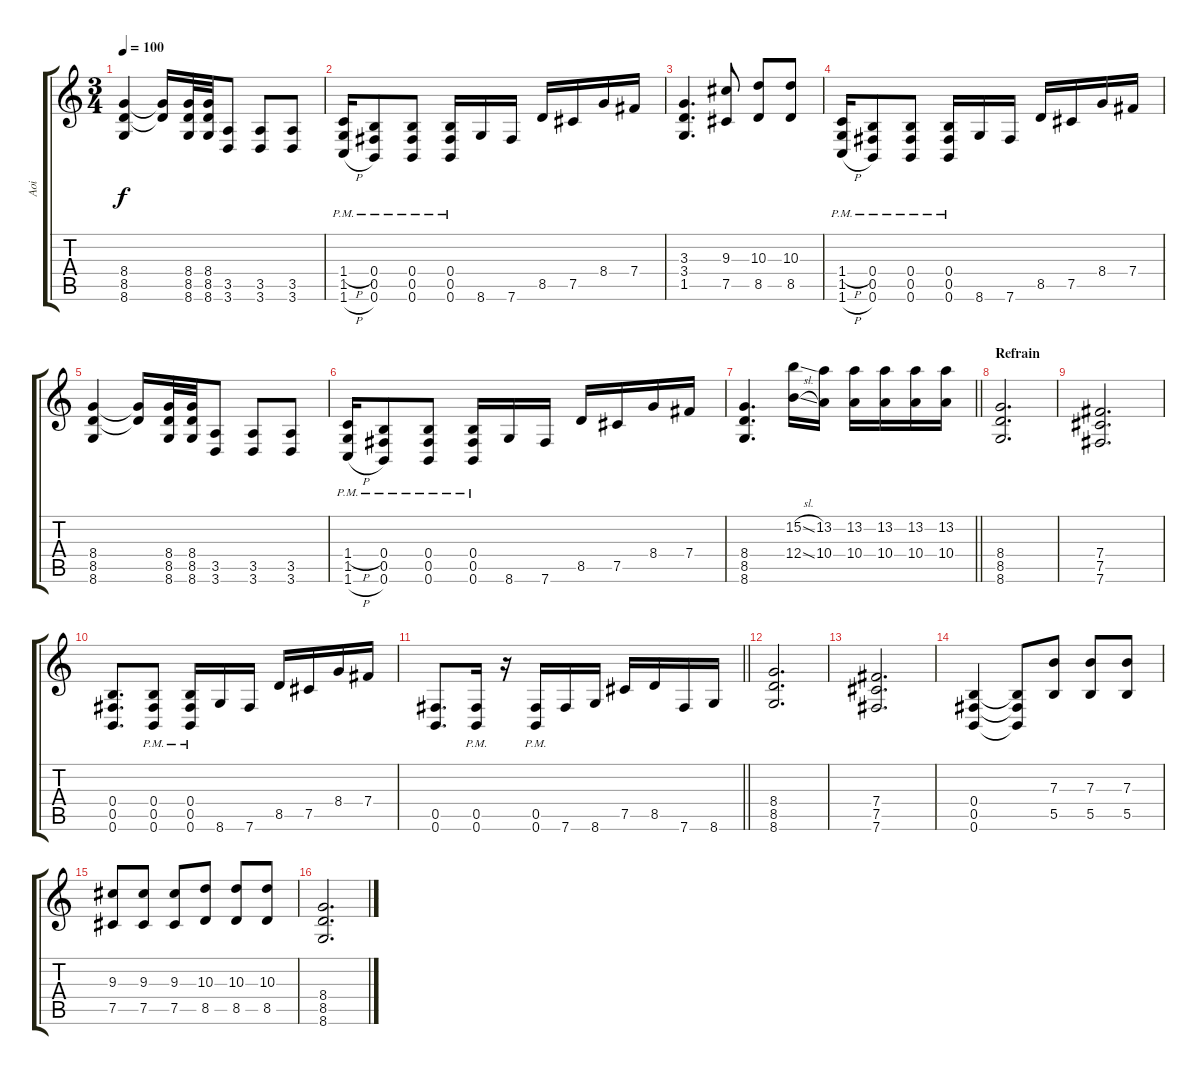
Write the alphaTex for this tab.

\track ("Aoi" "Aoi") {instrument distortionguitar}
\staff {score tabs}
\tuning (Db4 Ab3 E3 B2 Gb2 B1) {hide}
\ts (3 4)
\tempo 100
\clef g2
\ks c
(8.4 8.5 8.6).4{dy f} (8.4{t} 8.5{t}).16 (8.4 8.5 8.6).32 (8.4 8.5 8.6).32 (3.5 3.6).8 (3.5 3.6).8 (3.5 3.6).8 |
(1.4{h pm} 1.5{pm} 1.6{h pm}).16 (0.4{pm} 0.5{pm} 0.6{pm}).8 (0.4{pm} 0.5{pm} 0.6{pm}).8 (0.4{pm} 0.5{pm} 0.6{pm}).16 8.6.16 7.6.16 8.5.16 7.5.16 8.4.16 7.4.16 |
(3.3 3.4 1.5).4{d} (9.3 7.5).8 (10.3 8.5).8 (10.3 8.5).8 |
(1.4{h pm} 1.5{pm} 1.6{h pm}).16 (0.4{pm} 0.5{pm} 0.6{pm}).8 (0.4{pm} 0.5{pm} 0.6{pm}).8 (0.4{pm} 0.5{pm} 0.6{pm}).16 8.6.16 7.6.16 8.5.16 7.5.16 8.4.16 7.4.16 |
(8.4 8.5 8.6).4 (8.4{t} 8.5{t}).16 (8.4 8.5 8.6).32 (8.4 8.5 8.6).32 (3.5 3.6).8 (3.5 3.6).8 (3.5 3.6).8 |
(1.4{h pm} 1.5{pm} 1.6{h pm}).16 (0.4{pm} 0.5{pm} 0.6{pm}).8 (0.4{pm} 0.5{pm} 0.6{pm}).8 (0.4{pm} 0.5{pm} 0.6{pm}).16 8.6.16 7.6.16 8.5.16 7.5.16 8.4.16 7.4.16 |
\barLineRight lightlight
(8.4 8.5 8.6).4{d} (15.2{sl} 12.4{sl}).16 (13.2 10.4).16 (13.2 10.4).16 (13.2 10.4).16 (13.2 10.4).16 (13.2 10.4).16 |
\section ("" "Refrain")
(8.4 8.5 8.6).2{d} |
(7.4 7.5 7.6).2{d} |
(0.4 0.5 0.6).8{d} (0.4{pm} 0.5{pm} 0.6{pm}).8 (0.4{pm} 0.5{pm} 0.6{pm}).16 8.6.16 7.6.16 8.5.16 7.5.16 8.4.16 7.4.16 |
\barLineRight lightlight
(0.5 0.6).8{d} (0.5{pm} 0.6).16 r.16 (0.5{pm} 0.6).16 7.6.16 8.6.16 7.5.16 8.5.16 7.6.16 8.6.16 |
(8.4 8.5 8.6).2{d} |
(7.4 7.5 7.6).2{d} |
(0.4 0.5 0.6).4 (0.4{t} 0.5{t} 0.6{t}).8 (7.3 5.5).8 (7.3 5.5).8 (7.3 5.5).8 |
(9.3 7.5).8 (9.3 7.5).8 (9.3 7.5).8 (10.3 8.5).8 (10.3 8.5).8 (10.3 8.5).8 |
(8.4 8.5 8.6).2{d}
